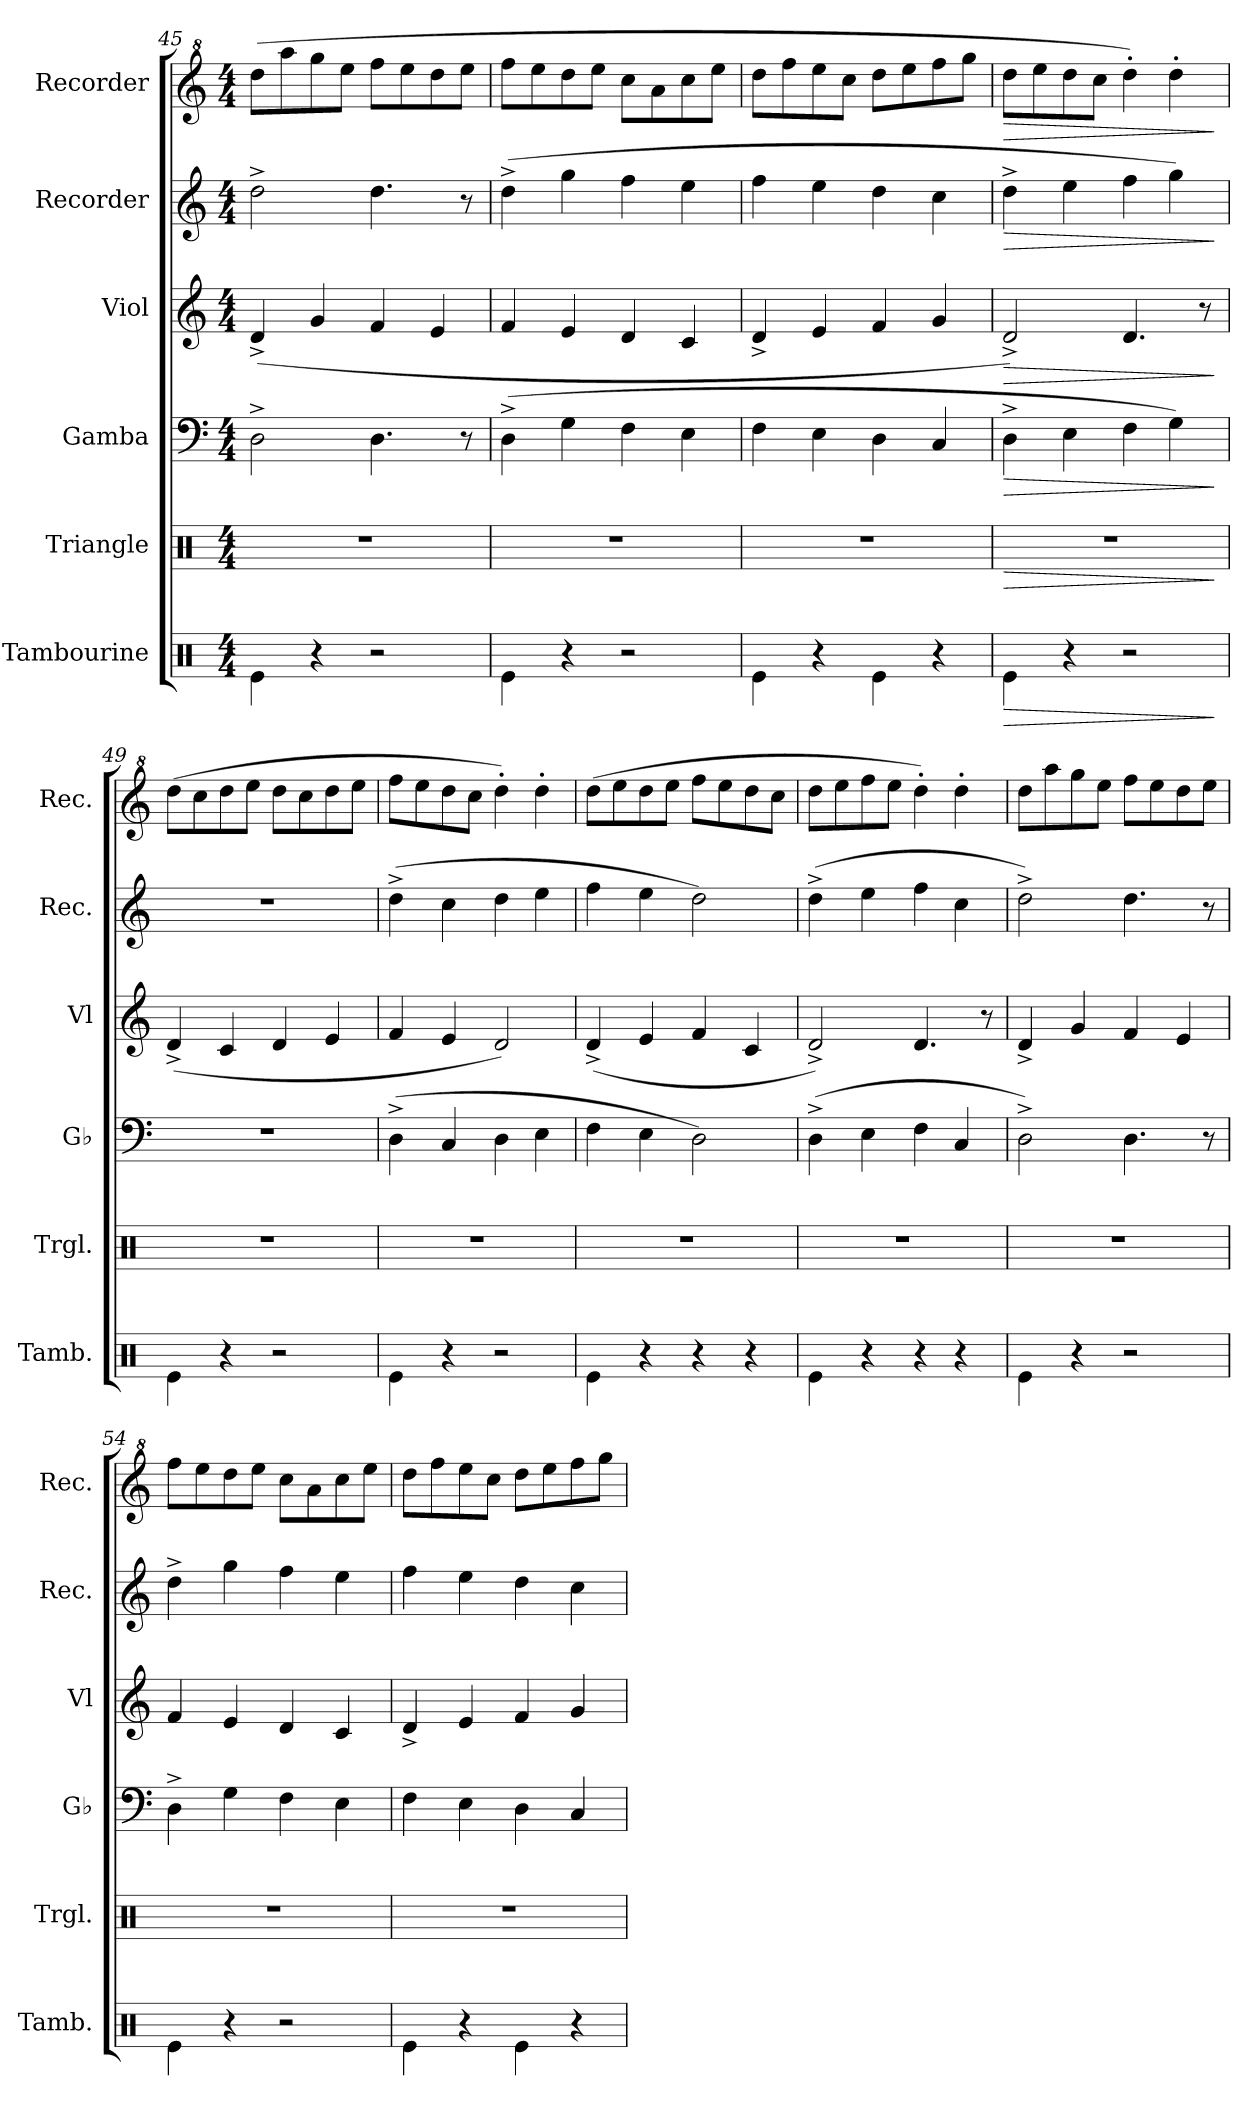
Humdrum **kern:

**kern	**dynam	**kern	**dynam	**kern	**dynam	**kern	**dynam	**kern	**dynam	**kern	**dynam
*part6	*part6	*part5	*part5	*part4	*part4	*part3	*part3	*part2	*part2	*part1	*part1
*staff6	*staff6	*staff5	*staff5	*staff4	*staff4	*staff3	*staff3	*staff2	*staff2	*staff1	*staff1
*I"Tambourine	*	*I"Triangle	*	*I"Gamba	*	*I"Viol	*	*I"Recorder	*	*I"Recorder	*
*I'Tamb.	*	*I'Trgl.	*	*I'Gb	*	*I'Vl	*	*I'Rec.	*	*I'Rec.	*
*clefX	*	*clefX	*	*clefF4	*	*clefG2	*	*clefG2	*	*clefG^2	*
*k[]	*	*k[]	*	*k[]	*	*k[]	*	*k[]	*	*k[]	*
*M4/4	*	*M4/4	*	*M4/4	*	*M4/4	*	*M4/4	*	*M4/4	*
=45	=45	=45	=45	=45	=45	=45	=45	=45	=45	=45	=45
4Re\	.	1r	.	2D^\	.	(>4d^/	.	2dd^\	.	(>8ddd\L	.
.	.	.	.	.	.	.	.	.	.	8aaa\	.
4r	.	.	.	.	.	4g/	.	.	.	8ggg\	.
.	.	.	.	.	.	.	.	.	.	8eee\J	.
2r	.	.	.	4.D\	.	4f/	.	4.dd\	.	8fff\L	.
.	.	.	.	.	.	.	.	.	.	8eee\	.
.	.	.	.	.	.	4e/	.	.	.	8ddd\	.
.	.	.	.	8r	.	.	.	8r	.	8eee\J	.
=46	=46	=46	=46	=46	=46	=46	=46	=46	=46	=46	=46
4Re\	.	1r	.	(>4D^\	.	4f/	.	(>4dd^\	.	8fff\L	.
.	.	.	.	.	.	.	.	.	.	8eee\	.
4r	.	.	.	4G\	.	4e/	.	4gg\	.	8ddd\	.
.	.	.	.	.	.	.	.	.	.	8eee\J	.
2r	.	.	.	4F\	.	4d/	.	4ff\	.	8ccc\L	.
.	.	.	.	.	.	.	.	.	.	8aa\	.
.	.	.	.	4E\	.	4c/	.	4ee\	.	8ccc\	.
.	.	.	.	.	.	.	.	.	.	8eee\J	.
!!LO:PB:g=z
=47	=47	=47	=47	=47	=47	=47	=47	=47	=47	=47	=47
4Re\	.	1r	.	4F\	.	4d^/	.	4ff\	.	8ddd\L	.
.	.	.	.	.	.	.	.	.	.	8fff\	.
4r	.	.	.	4E\	.	4e/	.	4ee\	.	8eee\	.
.	.	.	.	.	.	.	.	.	.	8ccc\J	.
4Re\	.	.	.	4D\	.	4f/	.	4dd\	.	8ddd\L	.
.	.	.	.	.	.	.	.	.	.	8eee\	.
4r	.	.	.	4C/	.	4g/	.	4cc\	.	8fff\	.
.	.	.	.	.	.	.	.	.	.	8ggg\J	.
=48	=48	=48	=48	=48	=48	=48	=48	=48	=48	=48	=48
!	!LO:HP:b	!	!LO:HP:b	!	!LO:HP:b	!	!LO:HP:b	!	!LO:HP:b	!	!LO:HP:b
4Re\	>	1r	>	4D^\	>	2d^/)	>	4dd^\	>	8ddd\L	>
.	.	.	.	.	.	.	.	.	.	8eee\	.
4r	.	.	.	4E\	.	.	.	4ee\	.	8ddd\	.
.	.	.	.	.	.	.	.	.	.	8ccc\J	.
2r	.	.	.	4F\	.	4.d/	.	4ff\	.	4ddd'\)	.
.	.	.	.	4G\)	.	.	.	4gg\)	.	4ddd'\	.
.	.	.	.	.	.	8r	.	.	.	.	.
.	]	.	]	.	]	.	]	.	]	.	]
=49	=49	=49	=49	=49	=49	=49	=49	=49	=49	=49	=49
4Re\	.	1r	.	1r	.	(>4d^/	.	1r	.	(>8ddd\L	.
.	.	.	.	.	.	.	.	.	.	8ccc\	.
4r	.	.	.	.	.	4c/	.	.	.	8ddd\	.
.	.	.	.	.	.	.	.	.	.	8eee\J	.
2r	.	.	.	.	.	4d/	.	.	.	8ddd\L	.
.	.	.	.	.	.	.	.	.	.	8ccc\	.
.	.	.	.	.	.	4e/	.	.	.	8ddd\	.
.	.	.	.	.	.	.	.	.	.	8eee\J	.
=50	=50	=50	=50	=50	=50	=50	=50	=50	=50	=50	=50
4Re\	.	1r	.	(>4D^\	.	4f/	.	(>4dd^\	.	8fff\L	.
.	.	.	.	.	.	.	.	.	.	8eee\	.
4r	.	.	.	4C/	.	4e/	.	4cc\	.	8ddd\	.
.	.	.	.	.	.	.	.	.	.	8ccc\J	.
2r	.	.	.	4D\	.	2d/)	.	4dd\	.	4ddd'\)	.
.	.	.	.	4E\	.	.	.	4ee\	.	4ddd'\	.
=51	=51	=51	=51	=51	=51	=51	=51	=51	=51	=51	=51
4Re\	.	1r	.	4F\	.	(>4d^/	.	4ff\	.	(>8ddd\L	.
.	.	.	.	.	.	.	.	.	.	8eee\	.
4r	.	.	.	4E\	.	4e/	.	4ee\	.	8ddd\	.
.	.	.	.	.	.	.	.	.	.	8eee\J	.
4r	.	.	.	2D\)	.	4f/	.	2dd\)	.	8fff\L	.
.	.	.	.	.	.	.	.	.	.	8eee\	.
4r	.	.	.	.	.	4c/	.	.	.	8ddd\	.
.	.	.	.	.	.	.	.	.	.	8ccc\J	.
=52	=52	=52	=52	=52	=52	=52	=52	=52	=52	=52	=52
4Re\	.	1r	.	(>4D^\	.	2d^/)	.	(>4dd^\	.	8ddd\L	.
.	.	.	.	.	.	.	.	.	.	8eee\	.
4r	.	.	.	4E\	.	.	.	4ee\	.	8fff\	.
.	.	.	.	.	.	.	.	.	.	8eee\J	.
4r	.	.	.	4F\	.	4.d/	.	4ff\	.	4ddd'\)	.
4r	.	.	.	4C/	.	.	.	4cc\	.	4ddd'\	.
.	.	.	.	.	.	8r	.	.	.	.	.
!!LO:LB:g=z
=53	=53	=53	=53	=53	=53	=53	=53	=53	=53	=53	=53
4Re\	.	1r	.	2D^\)	.	4d^/	.	2dd^\)	.	8ddd\L	.
.	.	.	.	.	.	.	.	.	.	8aaa\	.
4r	.	.	.	.	.	4g/	.	.	.	8ggg\	.
.	.	.	.	.	.	.	.	.	.	8eee\J	.
2r	.	.	.	4.D\	.	4f/	.	4.dd\	.	8fff\L	.
.	.	.	.	.	.	.	.	.	.	8eee\	.
.	.	.	.	.	.	4e/	.	.	.	8ddd\	.
.	.	.	.	8r	.	.	.	8r	.	8eee\J	.
=54	=54	=54	=54	=54	=54	=54	=54	=54	=54	=54	=54
4Re\	.	1r	.	4D^\	.	4f/	.	4dd^\	.	8fff\L	.
.	.	.	.	.	.	.	.	.	.	8eee\	.
4r	.	.	.	4G\	.	4e/	.	4gg\	.	8ddd\	.
.	.	.	.	.	.	.	.	.	.	8eee\J	.
2r	.	.	.	4F\	.	4d/	.	4ff\	.	8ccc\L	.
.	.	.	.	.	.	.	.	.	.	8aa\	.
.	.	.	.	4E\	.	4c/	.	4ee\	.	8ccc\	.
.	.	.	.	.	.	.	.	.	.	8eee\J	.
=55	=55	=55	=55	=55	=55	=55	=55	=55	=55	=55	=55
4Re\	.	1r	.	4F\	.	4d^/	.	4ff\	.	8ddd\L	.
.	.	.	.	.	.	.	.	.	.	8fff\	.
4r	.	.	.	4E\	.	4e/	.	4ee\	.	8eee\	.
.	.	.	.	.	.	.	.	.	.	8ccc\J	.
4Re\	.	.	.	4D\	.	4f/	.	4dd\	.	8ddd\L	.
.	.	.	.	.	.	.	.	.	.	8eee\	.
4r	.	.	.	4C/	.	4g/	.	4cc\	.	8fff\	.
.	.	.	.	.	.	.	.	.	.	8ggg\J	.
=	=	=	=	=	=	=	=	=	=	=	=
*-	*-	*-	*-	*-	*-	*-	*-	*-	*-	*-	*-
